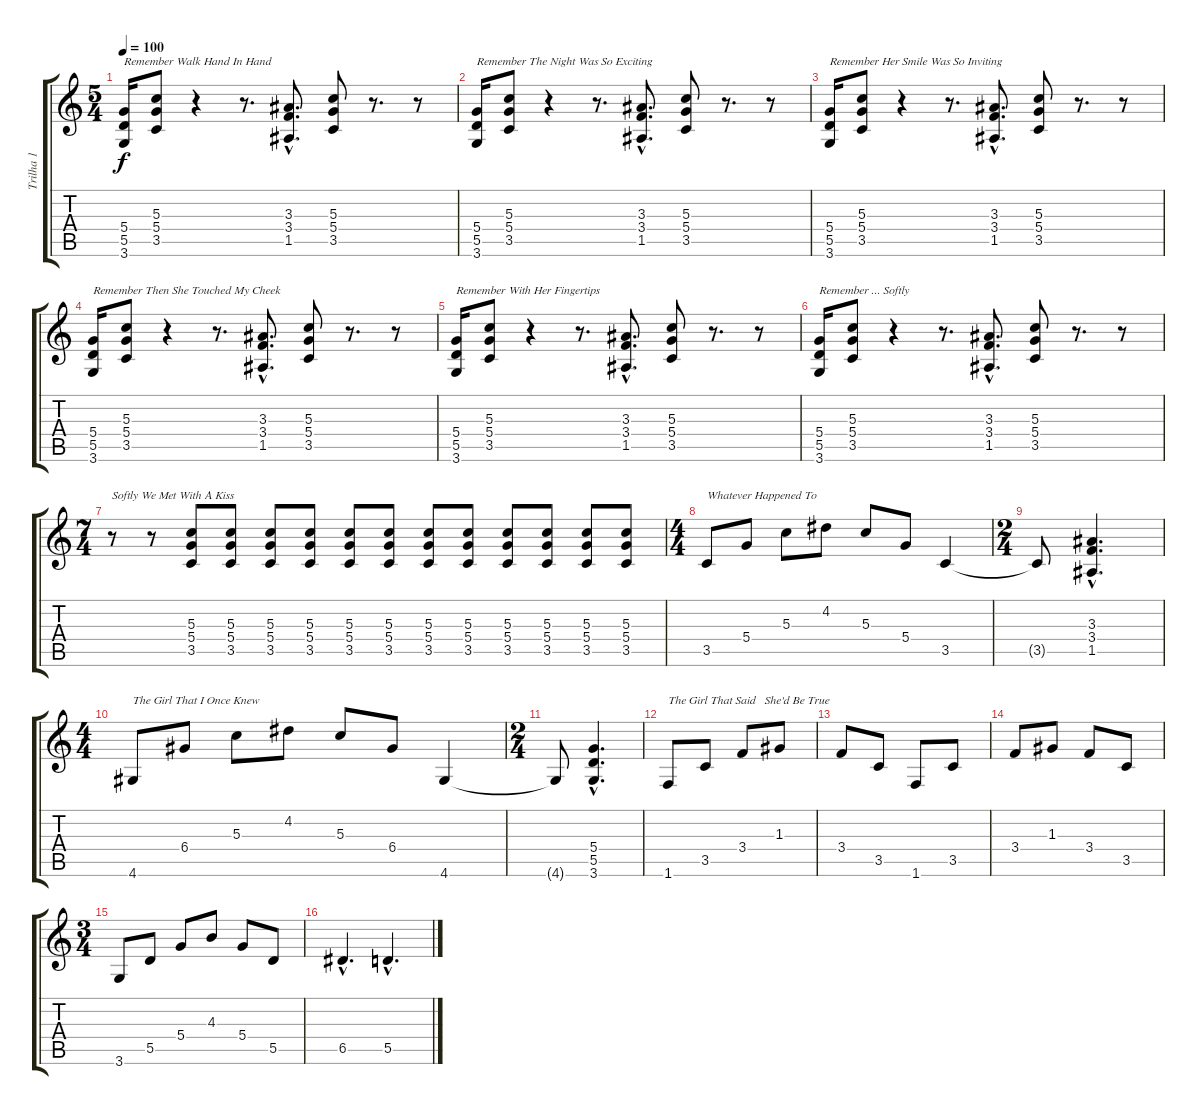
\track ("Trilha 1" "Trilha 1") {instrument distortionguitar}
\staff {score tabs}
\tuning (E4 B3 G3 D3 A2 E2) {hide}
\ts (5 4)
\tempo 100
\clef g2
\ks c
(5.4 5.5 3.6).16{txt "Remember Walk Hand In Hand" dy f} (5.3 5.4 3.5).8 r.4 r.8{d} (3.3{hac} 3.4{hac} 1.5{hac}).8{d} (5.3 5.4 3.5).8 r.8{d} r.8 |
(5.4 5.5 3.6).16{txt "Remember The Night Was So Exciting"} (5.3 5.4 3.5).8 r.4 r.8{d} (3.3{hac} 3.4{hac} 1.5{hac}).8{d} (5.3 5.4 3.5).8 r.8{d} r.8 |
(5.4 5.5 3.6).16{txt "Remember Her Smile Was So Inviting"} (5.3 5.4 3.5).8 r.4 r.8{d} (3.3{hac} 3.4{hac} 1.5{hac}).8{d} (5.3 5.4 3.5).8 r.8{d} r.8 |
(5.4 5.5 3.6).16{txt "Remember Then She Touched My Cheek"} (5.3 5.4 3.5).8 r.4 r.8{d} (3.3{hac} 3.4{hac} 1.5{hac}).8{d} (5.3 5.4 3.5).8 r.8{d} r.8 |
(5.4 5.5 3.6).16{txt "Remember With Her Fingertips"} (5.3 5.4 3.5).8 r.4 r.8{d} (3.3{hac} 3.4{hac} 1.5{hac}).8{d} (5.3 5.4 3.5).8 r.8{d} r.8 |
(5.4 5.5 3.6).16{txt "Remember ... Softly"} (5.3 5.4 3.5).8 r.4 r.8{d} (3.3{hac} 3.4{hac} 1.5{hac}).8{d} (5.3 5.4 3.5).8 r.8{d} r.8 |
\ts (7 4)
r.8{txt "Softly We Met With A Kiss"} r.8 (5.3 5.4 3.5).8 (5.3 5.4 3.5).8 (5.3 5.4 3.5).8 (5.3 5.4 3.5).8 (5.3 5.4 3.5).8 (5.3 5.4 3.5).8 (5.3 5.4 3.5).8 (5.3 5.4 3.5).8 (5.3 5.4 3.5).8 (5.3 5.4 3.5).8 (5.3 5.4 3.5).8 (5.3 5.4 3.5).8 |
\ts (4 4)
3.5.8{txt "Whatever Happened To"} 5.4.8 5.3.8 4.2.8 5.3.8 5.4.8 3.5.4 |
\ts (2 4)
3.5{t}.8 (3.3{hac} 3.4{hac} 1.5{hac}).4{d} |
\ts (4 4)
4.6.8{txt "The Girl That I Once Knew"} 6.4.8 5.3.8 4.2.8 5.3.8 6.4.8 4.6.4 |
\ts (2 4)
4.6{t}.8 (5.4{hac} 5.5{hac} 3.6{hac}).4{d} |
1.6.8{txt "The Girl That Said   She'd Be True"} 3.5.8 3.4.8 1.3.8 |
3.4.8 3.5.8 1.6.8 3.5.8 |
3.4.8 1.3.8 3.4.8 3.5.8 |
\ts (3 4)
3.6.8 5.5.8 5.4.8 4.3.8 5.4.8 5.5.8 |
6.5{hac}.4{d} 5.5{hac}.4{d}
